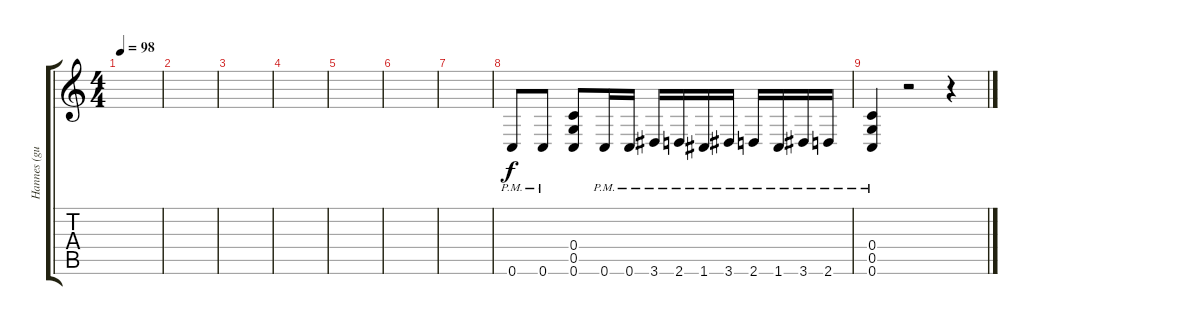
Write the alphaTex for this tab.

\track ("Hannes (guitar)" "Hannes (gu") {instrument distortionguitar}
\staff {score tabs}
\tuning (D4 A3 F3 C3 G2 C2) {hide}
\ts (4 4)
\tempo 98
\clef g2
\ks c
|
|
|
|
|
|
|
0.6{pm}.8 0.6{pm}.8 (0.4 0.5 0.6).8 0.6{pm}.16 0.6{pm}.16 3.6{pm}.16 2.6{pm}.16 1.6{pm}.16 3.6{pm}.16 2.6{pm}.16 1.6{pm}.16 3.6{pm}.16 2.6{pm}.16 |
(0.4 0.5{pm} 0.6).4 r.2 r.4
